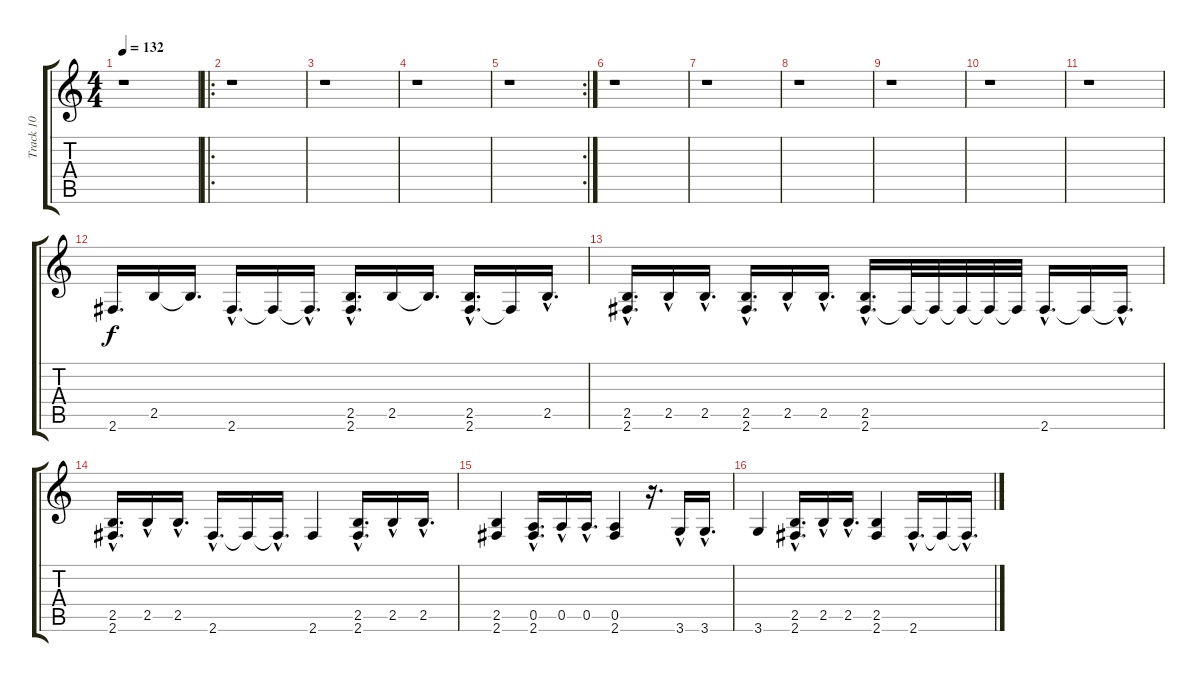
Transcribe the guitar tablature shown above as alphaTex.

\track ("Track 10" "Track 10") {instrument acousticguitarnylon}
\staff {score tabs}
\tuning (E4 B3 G3 D3 A2 E2) {hide}
\ts (4 4)
\tempo 132
\clef g2
\ks c
r.1{dy f instrument acousticguitarnylon} |
\ro
r.1 |
r.1 |
r.1 |
\rc 2
r.1 |
r.1 |
r.1 |
r.1 |
r.1 |
r.1 |
r.1 |
2.6.16{d} 2.5.16 2.5{t}.16{d} 2.6{hac}.16{d} 2.6{t}.16 2.6{hac t}.16{d} (2.5{hac} 2.6).16{d} 2.5.16 2.5{t}.16{d} (2.5{hac} 2.6{hac}).16{d} 2.6{t}.16 2.5{hac}.16{d} |
(2.5{hac} 2.6).16{d} 2.5{hac}.16 2.5{hac}.16{d} (2.5{hac} 2.6).16{d} 2.5{hac}.16 2.5{hac}.16{d} (2.5{hac} 2.6{hac}).16{d} 2.6{t}.32{volume 10} 2.6{t}.32 2.6{t}.32 2.6{t}.32 2.6{t}.32 2.6{hac}.16{d} 2.6{t}.16 2.6{hac t}.16{d} |
(2.5{hac} 2.6).16{d} 2.5{hac}.16 2.5{hac}.16{d} 2.6{hac}.16{d} 2.6{t}.16 2.6{hac t}.16{d} 2.6.4 (2.5{hac} 2.6).16{d} 2.5{hac}.16 2.5{hac}.16{d} |
(2.5 2.6).4 (0.5{hac} 2.6).16{d} 0.5{hac}.16 0.5{hac}.16{d} (0.5 2.6).4 r.16{d} 3.6{hac}.16 3.6{hac}.16{d} |
3.6.4 (2.5{hac} 2.6).16{d} 2.5{hac}.16 2.5{hac}.16{d} (2.5 2.6).4 2.6{hac}.16{d} 2.6{t}.16 2.6{hac t}.16{d}
